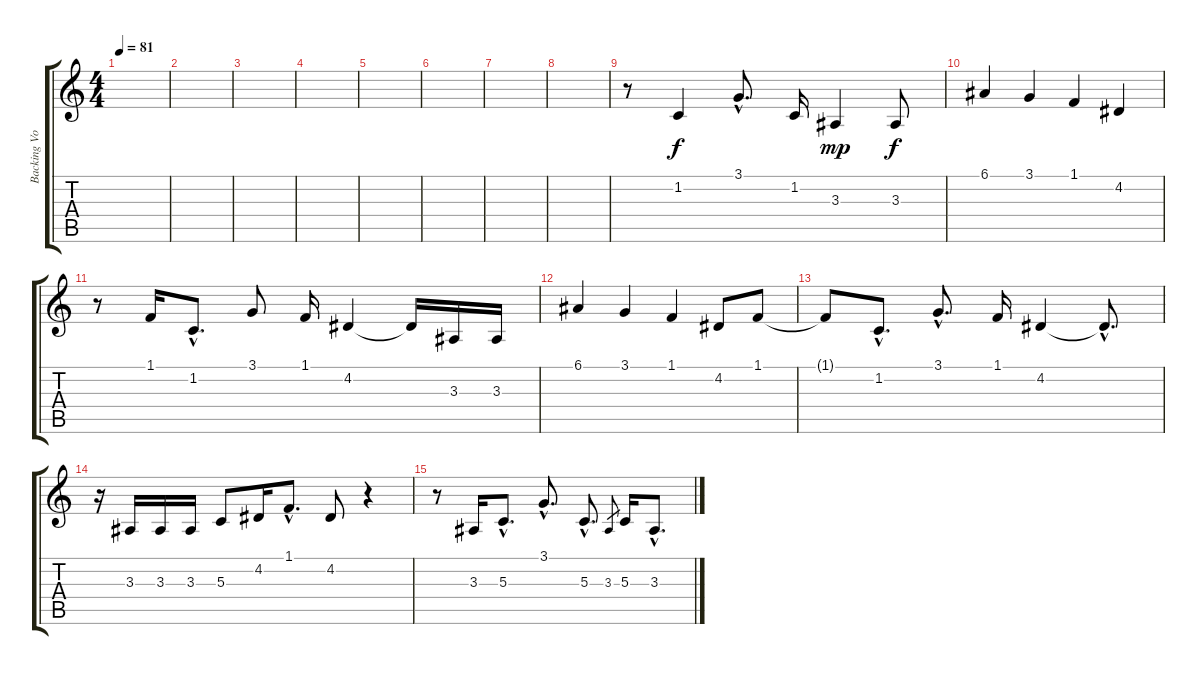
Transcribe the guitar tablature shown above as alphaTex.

\track ("Backing Vocals" "Backing Vo") {instrument altosax}
\staff {score tabs}
\tuning (E4 B3 G3 D3 A2 E2) {hide}
\ts (4 4)
\tempo 81
\clef g2
\ks c
|
|
|
|
|
|
|
|
r.8 1.2.4 3.1{hac}.8{d} 1.2.16 3.3.4{dy mp} 3.3.8{dy f} |
6.1.4 3.1.4 1.1.4 4.2.4 |
r.8 1.1.16 1.2{hac}.8{d} 3.1.8 1.1.16 4.2.4 4.2{t}.16 3.3.16 3.3.16 |
6.1.4 3.1.4 1.1.4 4.2.8 1.1.8 |
1.1{t}.8 1.2{hac}.8{d} 3.1{hac}.8{d} 1.1.16 4.2.4 4.2{hac t}.8{d} |
r.16 3.3.16 3.3.16 3.3.16 5.3.8 4.2.16 1.1{hac}.8{d} 4.2.8 r.4 |
r.8 3.3.16 5.3{hac}.8{d} 3.1{hac}.8{d} 5.3{hac}.8{d} 3.3.8{gr} 5.3.16 3.3{hac}.8{d}
